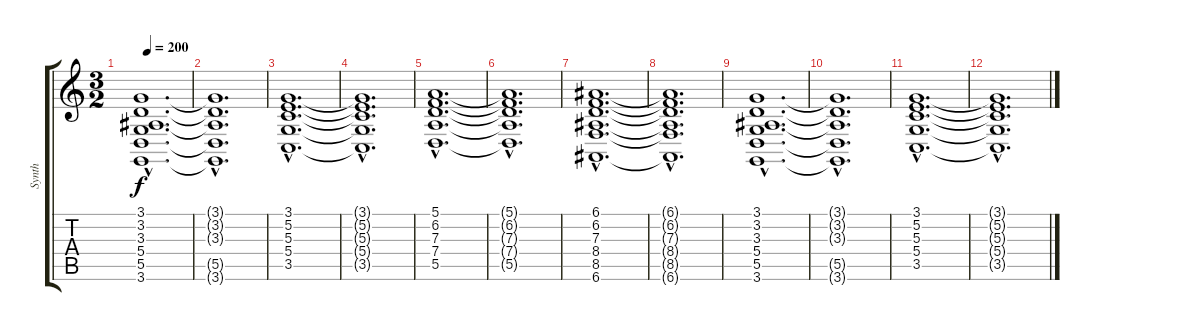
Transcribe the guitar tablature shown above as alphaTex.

\track ("Synth" "Synth") {instrument pad2warm}
\staff {score tabs}
\tuning (E4 B3 G3 D3 A2 E2) {hide}
\ts (3 2)
\tempo 200
\clef g2
\ks c
(3.1{hac} 3.2{hac} 3.3{hac} 5.4{hac} 5.5{hac} 3.6{hac}).1{d dy f} |
(3.1{hac t} 3.2{hac t} 3.3{hac t} 5.5{hac t} 3.6{hac t}).1{d} |
(3.1{hac} 5.2{hac} 5.3{hac} 5.4{hac} 3.5{hac}).1{d} |
(3.1{hac t} 5.2{hac t} 5.3{hac t} 5.4{hac t} 3.5{hac t}).1{d} |
(5.1{hac} 6.2{hac} 7.3{hac} 7.4{hac} 5.5{hac}).1{d} |
(5.1{hac t} 6.2{hac t} 7.3{hac t} 7.4{hac t} 5.5{hac t}).1{d} |
(6.1{hac} 6.2{hac} 7.3{hac} 8.4{hac} 8.5{hac} 6.6{hac}).1{d} |
(6.1{hac t} 6.2{hac t} 7.3{hac t} 8.4{hac t} 8.5{hac t} 6.6{hac t}).1{d} |
(3.1{hac} 3.2{hac} 3.3{hac} 5.4{hac} 5.5{hac} 3.6{hac}).1{d volume 9} |
(3.1{hac t} 3.2{hac t} 3.3{hac t} 5.5{hac t} 3.6{hac t}).1{d volume 7} |
(3.1{hac} 5.2{hac} 5.3{hac} 5.4{hac} 3.5{hac}).1{d volume 4} |
(3.1{hac t} 5.2{hac t} 5.3{hac t} 5.4{hac t} 3.5{hac t}).1{d volume 0}
